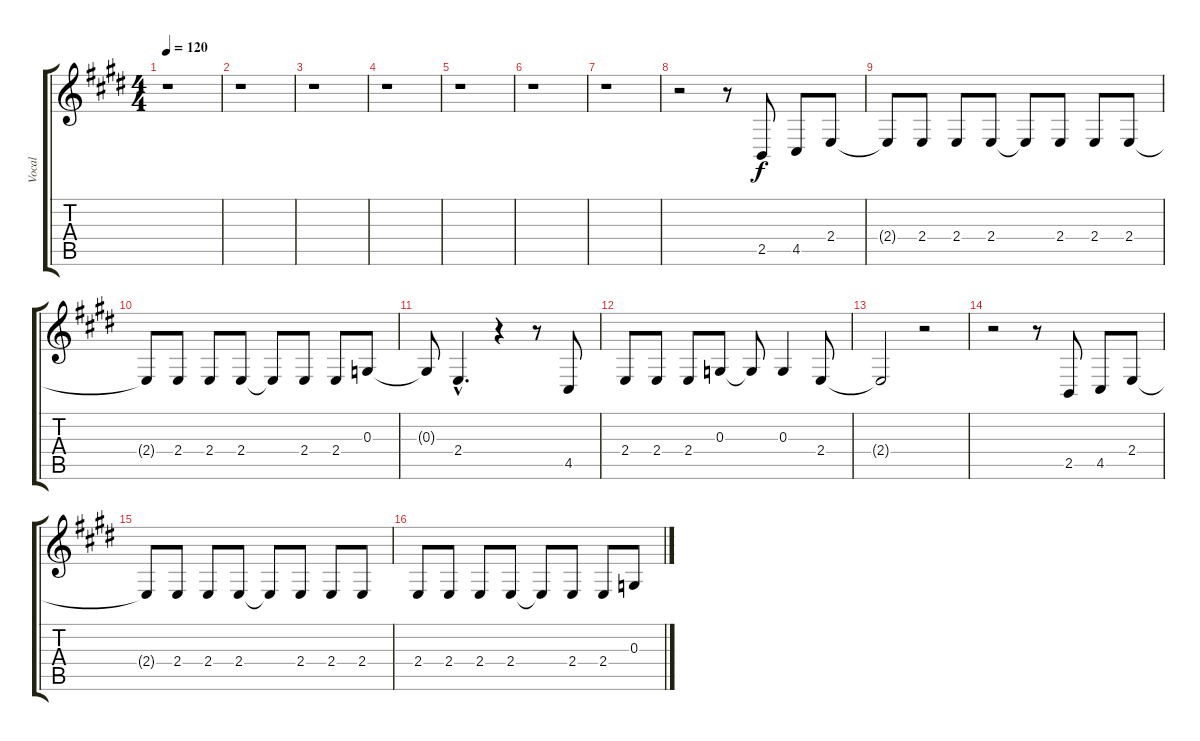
\track ("Vocal" "Vocal") {instrument brasssection}
\staff {score tabs}
\tuning (E4 B3 G3 D3 A2 E2) {hide}
\ts (4 4)
\tempo 120
\clef g2
\ks e
r.1{dy f instrument brasssection} |
r.1 |
r.1 |
r.1 |
r.1 |
r.1 |
r.1 |
r.2 r.8 2.5.8 4.5.8 2.4.8 |
2.4{t}.8 2.4.8 2.4.8 2.4.8 2.4{t}.8 2.4.8 2.4.8 2.4.8 |
2.4{t}.8 2.4.8 2.4.8 2.4.8 2.4{t}.8 2.4.8 2.4.8 0.3.8 |
0.3{t}.8 2.4{hac}.4{d} r.4 r.8 4.5.8 |
2.4.8 2.4.8 2.4.8 0.3.8 0.3{t}.8 0.3.4 2.4.8 |
2.4{t}.2 r.2 |
r.2 r.8 2.5.8 4.5.8 2.4.8 |
2.4{t}.8 2.4.8 2.4.8 2.4.8 2.4{t}.8 2.4.8 2.4.8 2.4.8 |
2.4.8 2.4.8 2.4.8 2.4.8 2.4{t}.8 2.4.8 2.4.8 0.3.8
